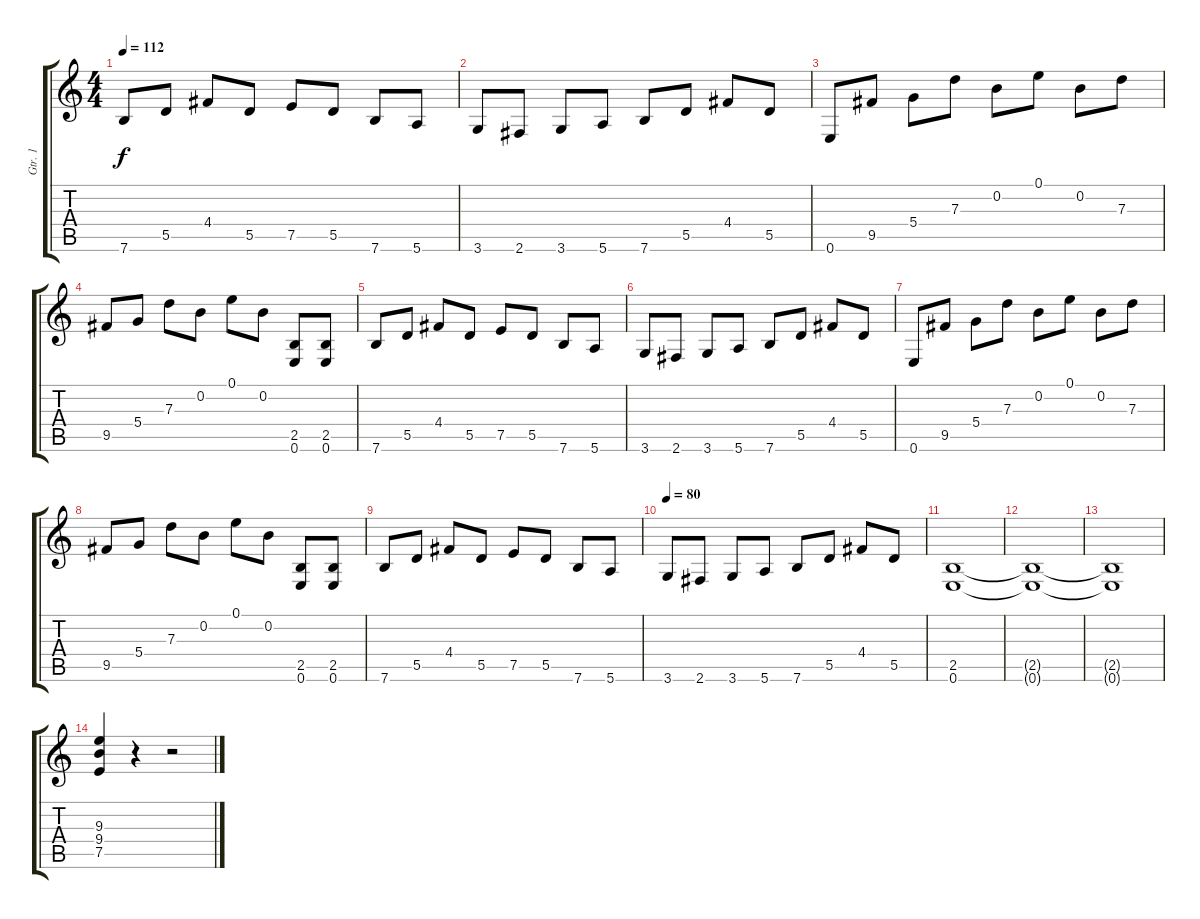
\track ("Gtr. 1" "Gtr. 1") {instrument distortionguitar}
\staff {score tabs}
\tuning (E4 B3 G3 D3 A2 E2) {hide}
\ts (4 4)
\tempo 112
\clef g2
\ks c
7.6.8{dy f} 5.5.8 4.4.8 5.5.8 7.5.8 5.5.8 7.6.8 5.6.8 |
3.6.8 2.6.8 3.6.8 5.6.8 7.6.8 5.5.8 4.4.8 5.5.8 |
0.6.8{instrument acousticguitarnylon} 9.5.8 5.4.8 7.3.8 0.2.8 0.1.8 0.2.8 7.3.8 |
9.5.8 5.4.8 7.3.8 0.2.8 0.1.8 0.2.8 (2.5 0.6).8{instrument distortionguitar} (2.5 0.6).8 |
7.6.8 5.5.8 4.4.8 5.5.8 7.5.8 5.5.8 7.6.8 5.6.8 |
3.6.8 2.6.8 3.6.8 5.6.8 7.6.8 5.5.8 4.4.8 5.5.8 |
0.6.8{instrument acousticguitarnylon} 9.5.8 5.4.8 7.3.8 0.2.8 0.1.8 0.2.8 7.3.8 |
9.5.8 5.4.8 7.3.8 0.2.8 0.1.8 0.2.8 (2.5 0.6).8{instrument distortionguitar} (2.5 0.6).8 |
7.6.8 5.5.8 4.4.8 5.5.8 7.5.8 5.5.8 7.6.8 5.6.8 |
\tempo 80
3.6.8 2.6.8 3.6.8 5.6.8 7.6.8 5.5.8 4.4.8 5.5.8 |
(2.5 0.6).1 |
(2.5{t} 0.6{t}).1 |
(2.5{t} 0.6{t}).1 |
(9.3 9.4 7.5).4 r.4 r.2
